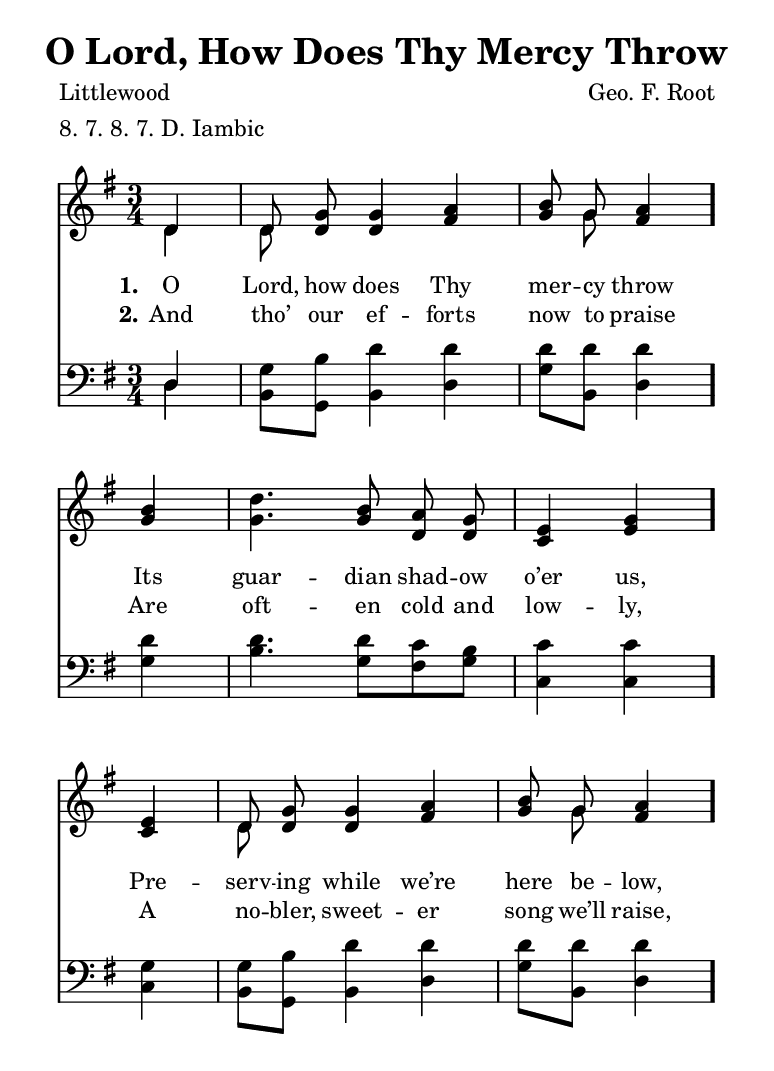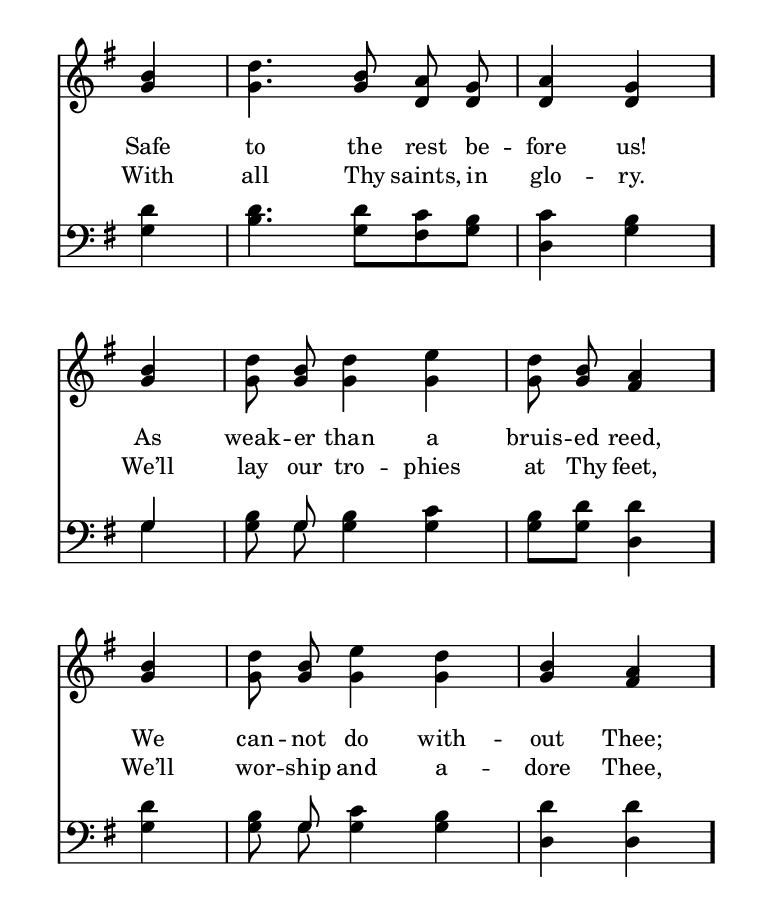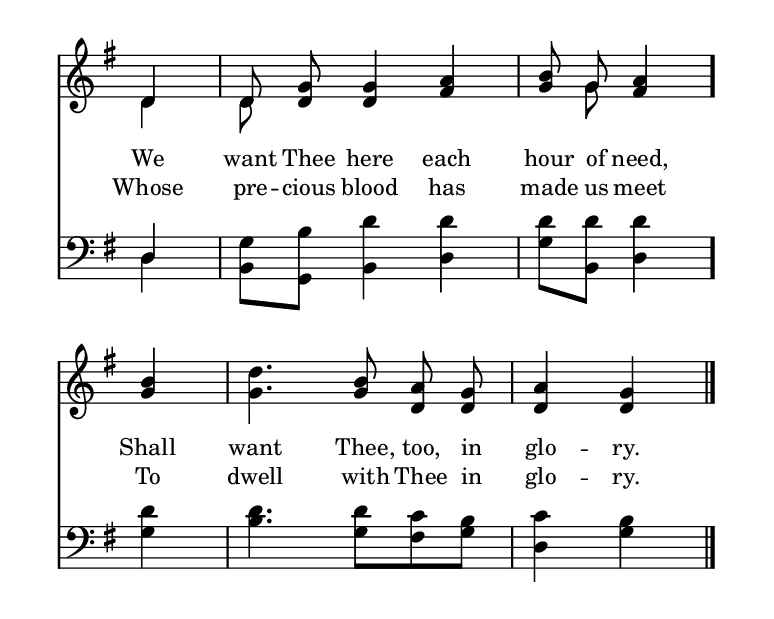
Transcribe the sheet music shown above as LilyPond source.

\include "common/global.ily"
\paper {
  \include "common/paper.ily"
  ragged-bottom = ##t
  systems-per-page = #(cond (is-eogsized 2) (#t #f))
}

\header{
  hymnnumber = "251"
  title = "O Lord, How Does Thy Mercy Throw"
  tunename = "Shining Shore"
  meter = "8. 7. 8. 7. D. Iambic"
  poet = "Littlewood"
  composer = "Geo. F. Root"
  %copyright = ""
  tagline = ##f
}

% for fermata in MIDI
ta = { \tempo 4=80 }
tb = { \tempo 4=40 }

patternAA = { c4 | c8 c8 c4 c4 | c8 c8 c4 }
patternAB = { c4 | c8 c8 c4 c4 | c4 c4 }

patternBA = { c4 | c4. c8 c8 c8 | c4 c4 }

global = {
  \include "common/overrides.ily"
  \override Staff.TimeSignature.style = #'numbered
  \time 3/4
  \override Score.MetronomeMark.transparent = ##t % hide all fermata changes too
  \ta
  \key g \major
  \partial 4
  \autoBeamOff
}

notesSoprano = {
\global
\relative c' {

  \changePitch \patternAA { d | d g g a | b g a }
  \changePitch \patternBA { b | d b a g | e g }
  \changePitch \patternAA { e | d g g a | b g a }
  \changePitch \patternBA { b | d b a g | a g }

  \changePitch \patternAA { b | d b d e | d b a }
  \changePitch \patternAB { b | d b e d | b a }
  \changePitch \patternAA { d, | d g g a | b g a }
  \changePitch \patternBA { b | d b a g | a g }

  \bar "|."

}
}

notesAlto = {
\global
\relative e' {

  \changePitch \patternAA { d | d d d fis | g g fis }
  \changePitch \patternBA { g | g g d d | c e }
  \changePitch \patternAA { c | d d d fis | g g fis }
  \changePitch \patternBA { g | g g d d | d d }

  \changePitch \patternAA { g | g g g g | g g fis }
  \changePitch \patternAB { g | g g g g | g fis }
  \changePitch \patternAA { d | d d d fis | g g fis }
  \changePitch \patternBA { g | g g d d | d d }

}
}

notesTenor = {
\global
\relative a, {

  \changePitch \patternAA { d | g b d d | d d d }
  \changePitch \patternBA { d | d d c b | c c }
  \changePitch \patternAA { g | g b d d | d d d }
  \changePitch \patternBA { d | d d c b | c b }

  \changePitch \patternAA { g | b g b c | b d d }
  \changePitch \patternAB { d | b g c b | d d }
  \changePitch \patternAA { d, | g b d d | d d d }
  \changePitch \patternBA { d | d d c b | c b }

}
}

notesBass = {
\global
\relative f {

  \changePitch \patternAA { d | b g b d | g b, d }
  \changePitch \patternBA { g | b g fis g | c, c }
  \changePitch \patternAA { c | b g b d | g b, d }
  \changePitch \patternBA { g | b g fis g | d g }

  \changePitch \patternAA { g | g g g g | g g d }
  \changePitch \patternAB { g | g g g g | d d }
  \changePitch \patternAA { d | b g b d | g b, d }
  \changePitch \patternBA { g | b g fis g | d g }

}
}

wordsA = \lyricmode {
\set stanza = "1."

O Lord, how does Thy mer -- cy throw \bar "."
Its guar -- dian shad -- ow o’er us, \bar "." \break
Pre -- serv -- ing while we’re here be -- low, \bar "."
Safe to the rest be -- fore us! \bar "." \break
As weak -- er than a bruis -- ed reed, \bar "."
We can -- not do with -- out Thee; \bar "." \break
We want Thee here each hour of need, \bar "."
Shall want Thee, too, in glo -- ry. \bar "." \break

}

wordsB = \lyricmode {
\set stanza = "2."

And tho’ our ef -- forts now to praise
Are oft -- en cold and low -- ly,
A no -- bler, sweet -- er song we’ll raise,
With all Thy saints, in glo -- ry.
We’ll lay our tro -- phies at Thy feet,
We’ll wor -- ship and a -- dore Thee,
Whose pre -- cious blood has made us meet
To dwell with Thee in glo -- ry.

}

\score {
  \context ChoirStaff <<
    \context Staff = upper <<
      \set Staff.autoBeaming = ##f
      \set ChoirStaff.systemStartDelimiter = #'SystemStartBar
      \set ChoirStaff.printPartCombineTexts = ##f
      \partcombine #'(2 . 9) \notesSoprano \notesAlto
      \context NullVoice = sopranos { \voiceOne << \notesSoprano >> }
      \context NullVoice = altos { \voiceTwo << \notesAlto >> }
      \context Lyrics = one   \lyricsto sopranos \wordsA
      \context Lyrics = two   \lyricsto sopranos \wordsB
    >>
    \context Staff = men <<
      \clef bass
      \set ChoirStaff.printPartCombineTexts = ##f
      \partcombine #'(2 . 9) \notesTenor \notesBass
      \context NullVoice = tenors { \voiceOne << \notesTenor >> }
      \context NullVoice = basses { \voiceTwo << \notesBass >> }
    >>
  >>
  \layout {
    \include "common/layout.ily"
  }
  \midi{
    \include "common/midi.ily"
  }
}

\version "2.19.49"  % necessary for upgrading to future LilyPond versions.

% vi:set et ts=2 sw=2 ai nocindent syntax=lilypond:
